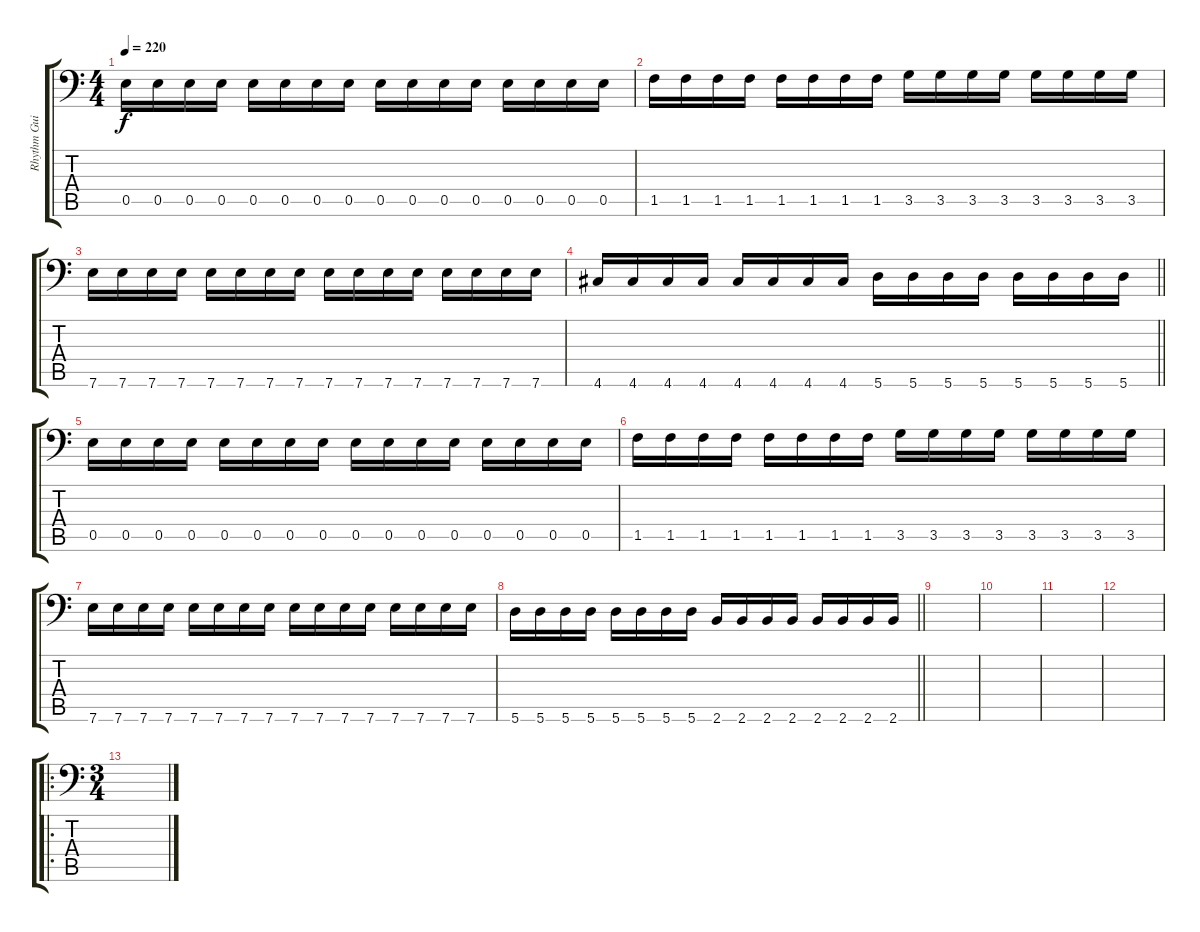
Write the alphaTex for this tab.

\track ("Rhythm Guitar 1" "Rhythm Gui") {instrument overdrivenguitar}
\staff {score tabs}
\tuning (B3 Gb3 D3 A2 E2 A1) {hide}
\ts (4 4)
\tempo 220
\clef f4
\ks c
0.5.16{dy f} 0.5.16 0.5.16 0.5.16 0.5.16 0.5.16 0.5.16 0.5.16 0.5.16 0.5.16 0.5.16 0.5.16 0.5.16 0.5.16 0.5.16 0.5.16 |
1.5.16 1.5.16 1.5.16 1.5.16 1.5.16 1.5.16 1.5.16 1.5.16 3.5.16 3.5.16 3.5.16 3.5.16 3.5.16 3.5.16 3.5.16 3.5.16 |
7.6.16 7.6.16 7.6.16 7.6.16 7.6.16 7.6.16 7.6.16 7.6.16 7.6.16 7.6.16 7.6.16 7.6.16 7.6.16 7.6.16 7.6.16 7.6.16 |
\barLineRight lightlight
4.6.16 4.6.16 4.6.16 4.6.16 4.6.16 4.6.16 4.6.16 4.6.16 5.6.16 5.6.16 5.6.16 5.6.16 5.6.16 5.6.16 5.6.16 5.6.16 |
0.5.16 0.5.16 0.5.16 0.5.16 0.5.16 0.5.16 0.5.16 0.5.16 0.5.16 0.5.16 0.5.16 0.5.16 0.5.16 0.5.16 0.5.16 0.5.16 |
1.5.16 1.5.16 1.5.16 1.5.16 1.5.16 1.5.16 1.5.16 1.5.16 3.5.16 3.5.16 3.5.16 3.5.16 3.5.16 3.5.16 3.5.16 3.5.16 |
7.6.16 7.6.16 7.6.16 7.6.16 7.6.16 7.6.16 7.6.16 7.6.16 7.6.16 7.6.16 7.6.16 7.6.16 7.6.16 7.6.16 7.6.16 7.6.16 |
\barLineRight lightlight
5.6.16 5.6.16 5.6.16 5.6.16 5.6.16 5.6.16 5.6.16 5.6.16 2.6.16 2.6.16 2.6.16 2.6.16 2.6.16 2.6.16 2.6.16 2.6.16 |
|
|
|
|
\ro
\ts (3 4)
